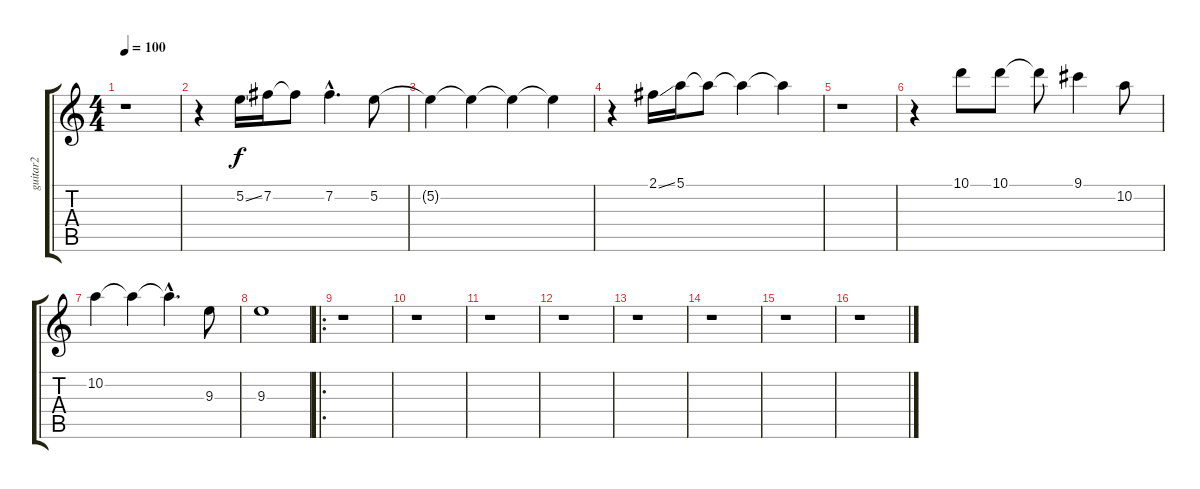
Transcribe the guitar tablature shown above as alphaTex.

\track ("guitar2" "guitar2") {instrument acousticguitarsteel}
\staff {score tabs}
\tuning (E4 B3 G3 D3 A2 E2) {hide}
\ts (4 4)
\tempo 100
\clef g2
\ks c
r.1{dy f instrument acousticguitarsteel} |
r.4 5.2{ss}.16 7.2.16 7.2{t}.8 7.2{hac}.4{d} 5.2.8 |
5.2{t}.4 5.2{t}.4 5.2{t}.4 5.2{t}.4 |
r.4 2.1{ss}.16 5.1.16 5.1{t}.8 5.1{t}.4 5.1{t}.4 |
r.1 |
r.4 10.1.8 10.1.8 10.1{t}.8 9.1.4 10.2.8 |
10.2.4 10.2{t}.4 10.2{hac t}.4{d} 9.3.8 |
9.3.1 |
\ro
r.1 |
r.1 |
r.1 |
r.1 |
r.1 |
r.1 |
r.1 |
r.1
